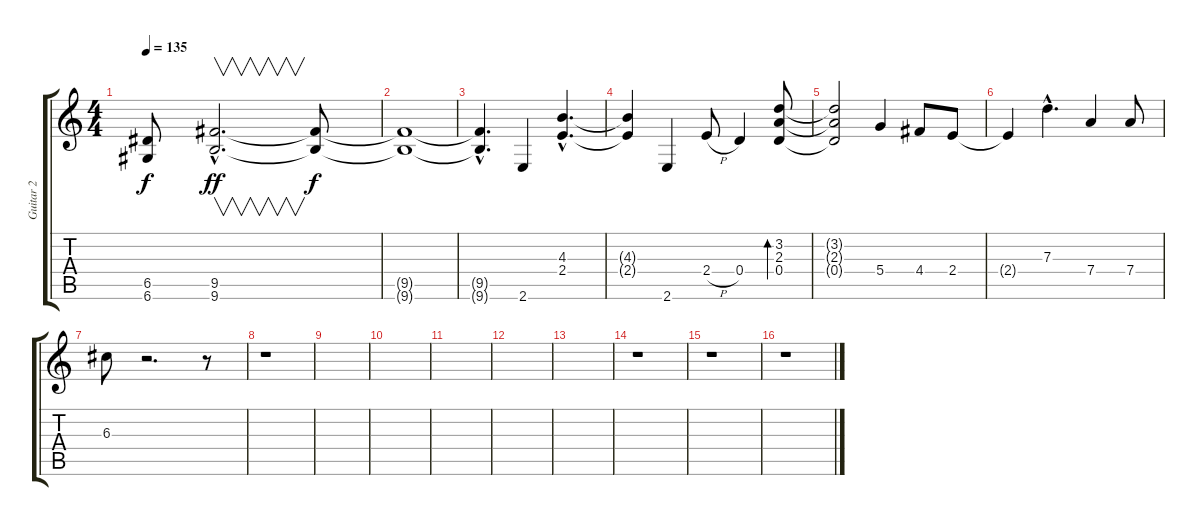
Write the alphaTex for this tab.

\track ("Guitar 2" "Guitar 2") {instrument distortionguitar}
\staff {score tabs}
\tuning (E4 B3 G3 D3 A2 D2) {hide}
\ts (4 4)
\tempo 135
\clef g2
\ks c
(6.5{t} 6.6{t}).8{dy f} (9.5{hac} 9.6{hac}).2{v d dy ff} (9.5{t} 9.6{t}).8{dy f} |
(9.5{t} 9.6{t}).1 |
(9.5{hac t} 9.6{hac t}).4{d} 2.6.4 (4.3{hac} 2.4{hac}).4{d} |
(4.3{t} 2.4{t}).4 2.6.4 2.4{h}.8 0.4.4 (3.2 2.3 0.4).8{bd 480} |
(3.2{t} 2.3{t} 0.4{t}).2 5.4.4 4.4.8 2.4.8 |
2.4{t}.4 7.3{hac}.4{d} 7.4.4 7.4.8 |
6.3.8 r.2{d} r.8 |
r.1 |
|
|
|
|
|
r.1 |
r.1 |
r.1
